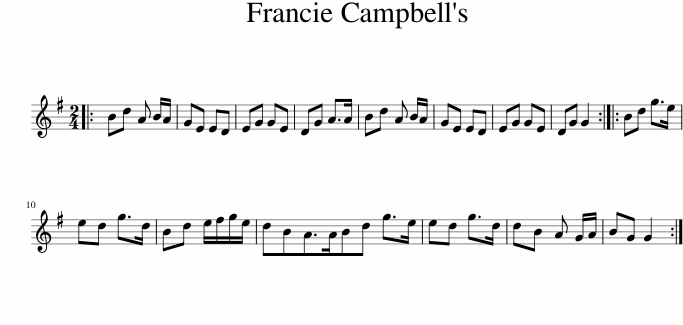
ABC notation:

X:1
L:1/8
M:2/4
I:linebreak $
K:G
V:1 treble
V:1
|: Bd A B/A/ | GE ED | EG GE | DG A>A | Bd A B/A/ | %5
 GE ED | EG GE | DG G2 :: Bd g>e |$ ed g>d | %10
 Bd e/f/g/e/ | dBA>ABd g>e | ed g>d | dB A G/A/ | BG G2 :| %15
